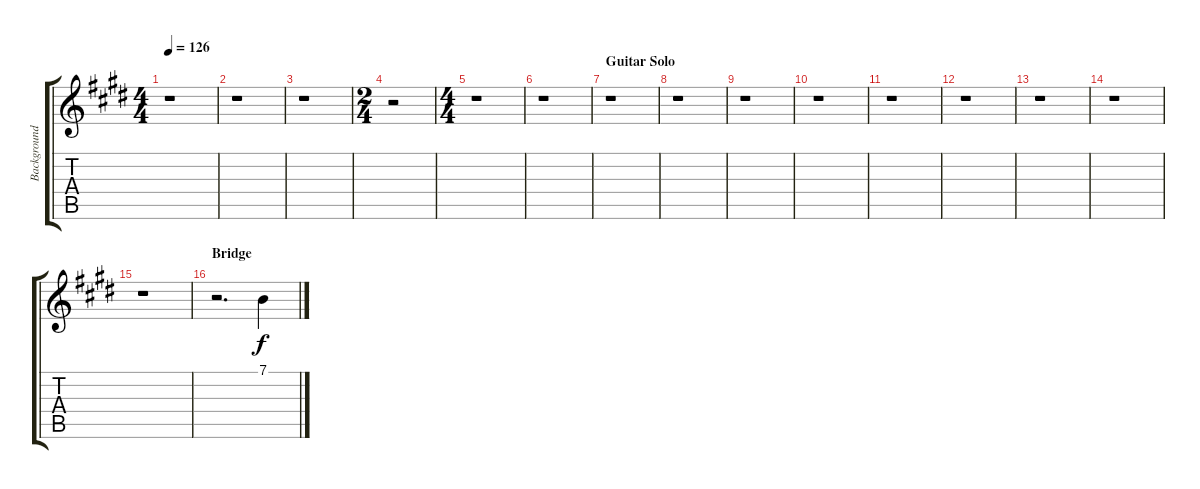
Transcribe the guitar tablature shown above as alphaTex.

\track ("Background \"Vocals\"" "Background") {instrument lead8bassandlead}
\staff {score tabs}
\tuning (E4 B3 G3 D3 A2 E2) {hide}
\ts (4 4)
\tempo 126
\clef g2
\ks e
r.1{dy f} |
r.1 |
r.1 |
\ts (2 4)
r.2 |
\ts (4 4)
r.1 |
r.1 |
\section ("" "Guitar Solo")
r.1 |
r.1 |
r.1 |
r.1 |
r.1 |
r.1 |
r.1 |
r.1 |
r.1 |
\section ("" "Bridge")
r.2{d} 7.1.4
